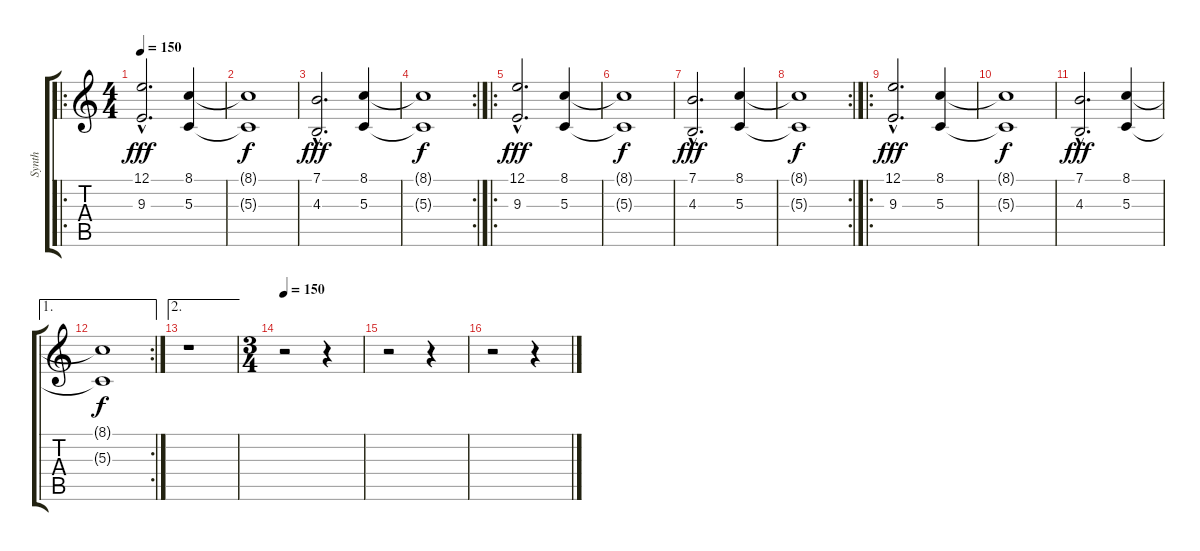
\track ("Synth" "Synth") {instrument stringensemble1}
\staff {score tabs}
\tuning (E4 B3 G3 D3 A2 E2) {hide}
\ro
\ts (4 4)
\tempo 150
\tempo 112
\tempo 150
\clef g2
\ks c
(12.1{hac} 9.3{hac}).2{d dy fff instrument stringensemble1} (8.1 5.3).4 |
(8.1{t} 5.3{t}).1{dy f} |
(7.1{hac} 4.3{hac}).2{d dy fff} (8.1 5.3).4 |
\rc 2
(8.1{t} 5.3{t}).1{dy f} |
\ro
(12.1{hac} 9.3{hac}).2{d dy fff} (8.1 5.3).4 |
(8.1{t} 5.3{t}).1{dy f} |
(7.1{hac} 4.3{hac}).2{d dy fff} (8.1 5.3).4 |
\rc 2
(8.1{t} 5.3{t}).1{dy f} |
\ro
(12.1{hac} 9.3{hac}).2{d dy fff} (8.1 5.3).4 |
(8.1{t} 5.3{t}).1{dy f} |
(7.1{hac} 4.3{hac}).2{d dy fff} (8.1 5.3).4 |
\ae 1
\rc 2
(8.1{t} 5.3{t}).1{dy f} |
\ae 2
r.1 |
\ts (3 4)
\tempo 150
r.2 r.4 |
r.2 r.4 |
r.2 r.4
